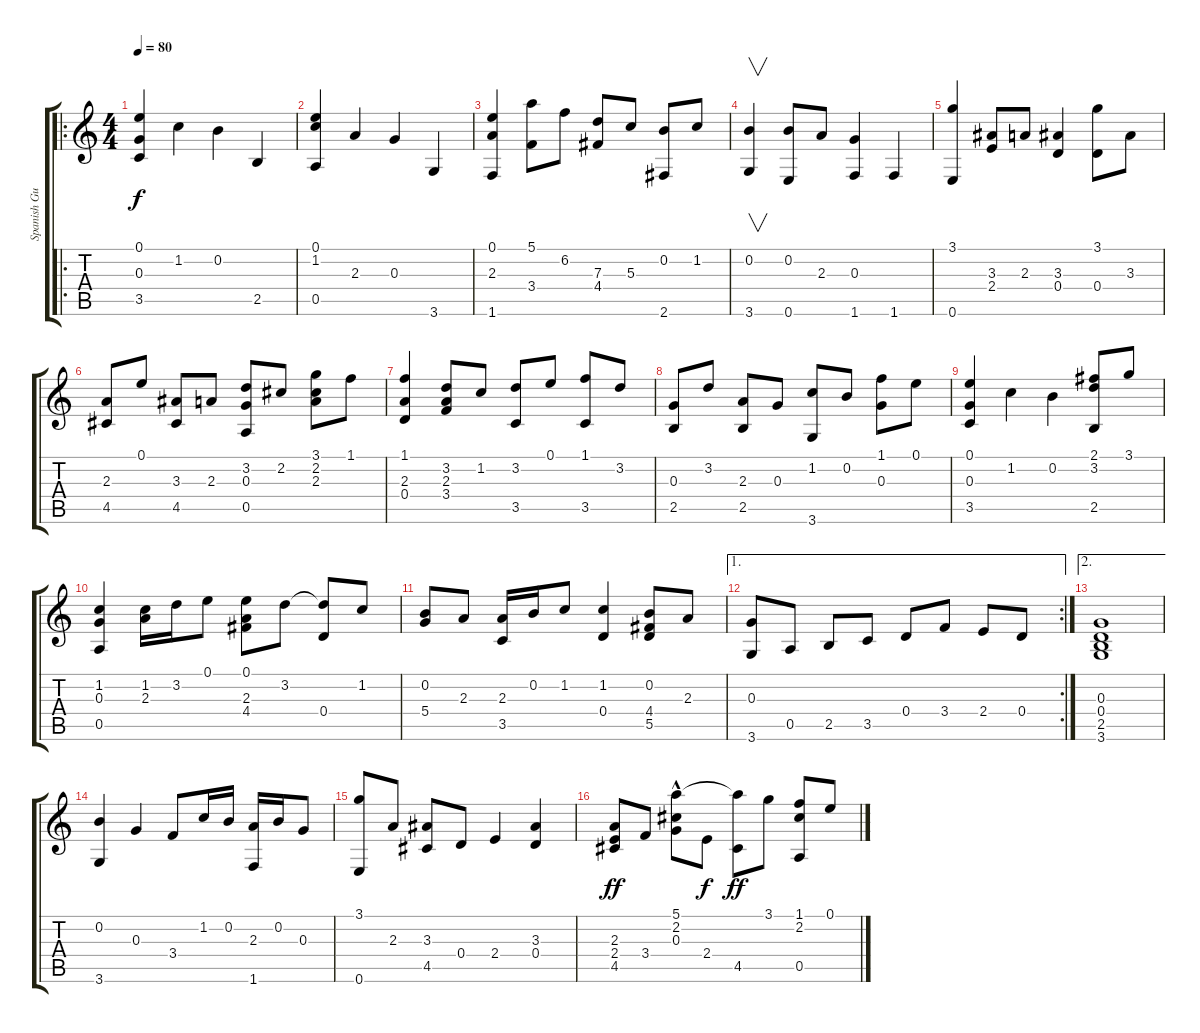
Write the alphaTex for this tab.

\track ("Spanish Guitar" "Spanish Gu") {instrument acousticguitarnylon}
\staff {score tabs}
\tuning (E4 B3 G3 D3 A2 E2) {hide}
\ro
\ts (4 4)
\tempo 80
\clef g2
\ks c
(0.1 0.3 3.5).4{dy f instrument acousticguitarnylon} 1.2.4 0.2.4 2.5.4 |
(0.1 1.2 0.5).4 2.3.4 0.3.4 3.6.4 |
(0.1 2.3 1.6).4 (5.1 3.4).8 6.2.8 (7.3 4.4).8 5.3.8 (0.2 2.6).8 1.2.8 |
(0.2 3.6).4{v} (0.2 0.6).8 2.3.8 (0.3 1.6).4 1.6.4 |
(3.1 0.6).4 (3.3 2.4).8 2.3.8 (3.3 0.4).4 (3.1 0.4).8 3.3.8 |
(2.3 4.5).8 0.1.8 (3.3 4.5).8 2.3.8 (3.2 0.3 0.5).8 2.2.8 (3.1 2.2 2.3).8 1.1.8 |
(1.1 2.3 0.4).4 (3.2 2.3 3.4).8 1.2.8 (3.2 3.5).8 0.1.8 (1.1 3.5).8 3.2.8 |
(0.3 2.5).8 3.2.8 (2.3 2.5).8 0.3.8 (1.2 3.6).8 0.2.8 (1.1 0.3).8 0.1.8 |
(0.1 0.3 3.5).4 1.2.4 0.2.4 (2.1 3.2 2.5).8 3.1.8 |
(1.2 0.3 0.5).4 (1.2 2.3).16 3.2.16 0.1.8 (0.1 2.3 4.4).8 3.2.8 (3.2{t} 0.4).8 1.2.8 |
(0.2 5.4).8 2.3.8 (2.3 3.5).16 0.2.16 1.2.8 (1.2 0.4).4 (0.2 4.4 5.5).8 2.3.8 |
\ae 1
\rc 2
(0.3 3.6).8 0.5.8 2.5.8 3.5.8 0.4.8 3.4.8 2.4.8 0.4.8 |
\ae 2
(0.3 0.4 2.5 3.6).1 |
(0.2 3.6).4 0.3.4 3.4.8 1.2.16 0.2.16 (2.3 1.6).16 0.2.16 0.3.8 |
(3.1 0.6).8 2.3.8 (3.3 4.5).8 0.4.8 2.4.4 (3.3 0.4).4 |
(2.3 2.4 4.5).8{dy ff} 3.4.8 (5.1{hac} 2.2 0.3).8 2.4.8{dy f} (5.1{t} 4.5).8{dy ff} 3.1.8 (1.1 2.2 0.5).8 0.1.8
